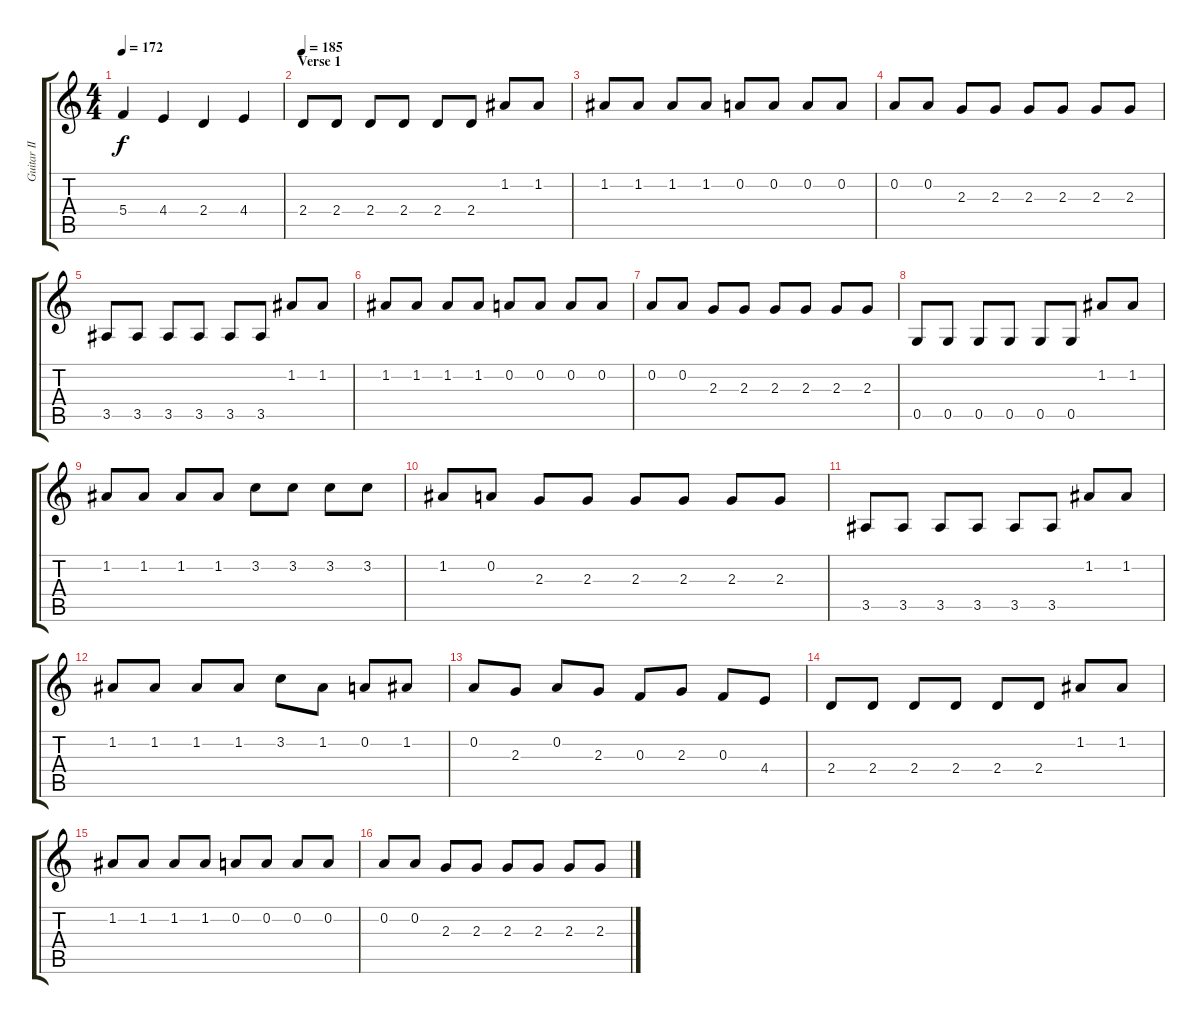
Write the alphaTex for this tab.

\track ("Guitar II" "Guitar II") {instrument distortionguitar}
\staff {score tabs}
\tuning (D4 A3 F3 C3 G2 D2) {hide}
\ts (4 4)
\tempo 172
\clef g2
\ks c
5.4.4{dy f} 4.4.4 2.4.4 4.4.4 |
\section ("" "Verse 1")
\tempo 185
2.4.8 2.4.8 2.4.8 2.4.8 2.4.8 2.4.8 1.2.8 1.2.8 |
1.2.8 1.2.8 1.2.8 1.2.8 0.2.8 0.2.8 0.2.8 0.2.8 |
0.2.8 0.2.8 2.3.8 2.3.8 2.3.8 2.3.8 2.3.8 2.3.8 |
3.5.8 3.5.8 3.5.8 3.5.8 3.5.8 3.5.8 1.2.8 1.2.8 |
1.2.8 1.2.8 1.2.8 1.2.8 0.2.8 0.2.8 0.2.8 0.2.8 |
0.2.8 0.2.8 2.3.8 2.3.8 2.3.8 2.3.8 2.3.8 2.3.8 |
0.5.8 0.5.8 0.5.8 0.5.8 0.5.8 0.5.8 1.2.8 1.2.8 |
1.2.8 1.2.8 1.2.8 1.2.8 3.2.8 3.2.8 3.2.8 3.2.8 |
1.2.8 0.2.8 2.3.8 2.3.8 2.3.8 2.3.8 2.3.8 2.3.8 |
3.5.8 3.5.8 3.5.8 3.5.8 3.5.8 3.5.8 1.2.8 1.2.8 |
1.2.8 1.2.8 1.2.8 1.2.8 3.2.8 1.2.8 0.2.8 1.2.8 |
0.2.8 2.3.8 0.2.8 2.3.8 0.3.8 2.3.8 0.3.8 4.4.8 |
2.4.8 2.4.8 2.4.8 2.4.8 2.4.8 2.4.8 1.2.8 1.2.8 |
1.2.8 1.2.8 1.2.8 1.2.8 0.2.8 0.2.8 0.2.8 0.2.8 |
0.2.8 0.2.8 2.3.8 2.3.8 2.3.8 2.3.8 2.3.8 2.3.8
